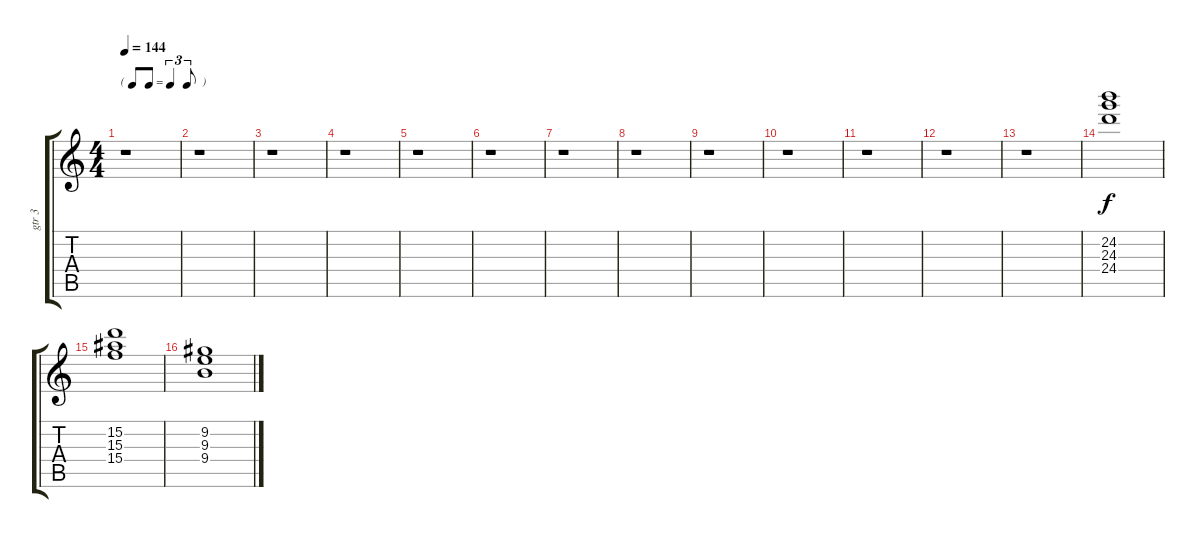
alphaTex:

\track ("gtr 3" "gtr 3") {instrument distortionguitar}
\staff {score tabs}
\tuning (E4 B3 G3 D3 A2 E2) {hide}
\ts (4 4)
\tf triplet8th
\tempo 144
\clef g2
\ks c
r.1{dy f} |
r.1 |
r.1 |
r.1 |
r.1 |
r.1 |
r.1 |
r.1 |
r.1 |
r.1 |
r.1 |
r.1 |
r.1 |
(24.2 24.3 24.4).1 |
(15.2 15.3 15.4).1 |
(9.2 9.3 9.4).1
